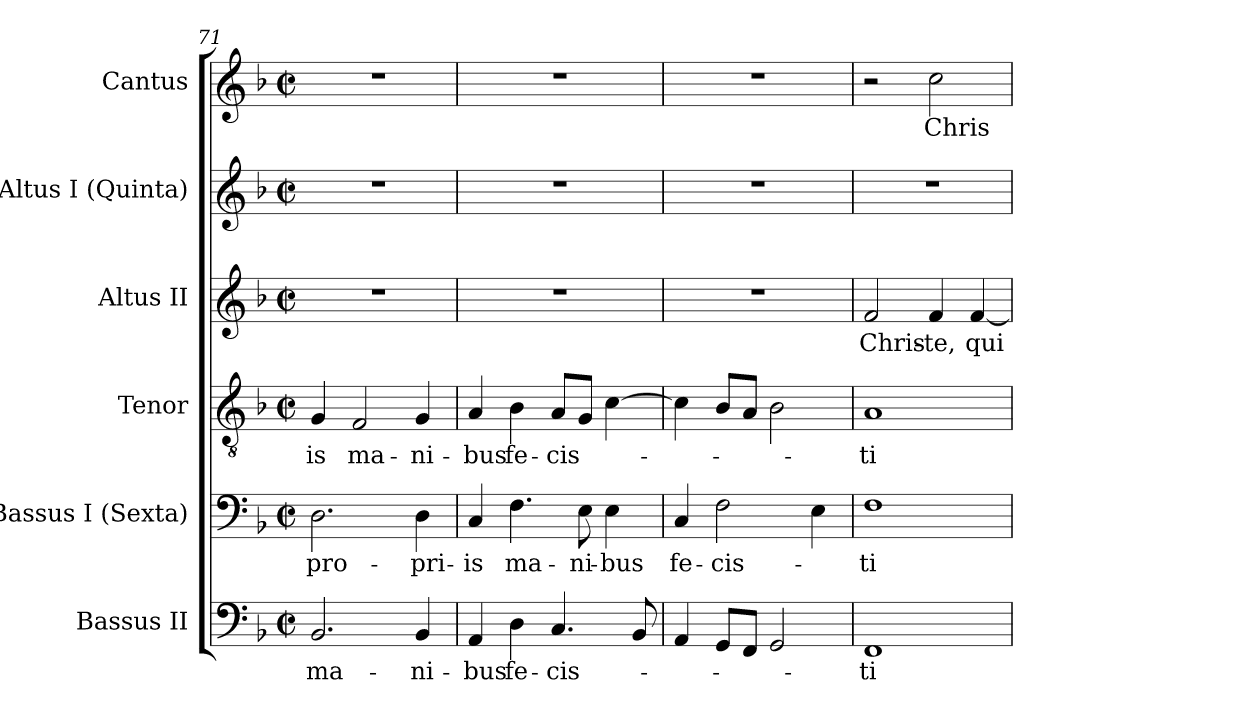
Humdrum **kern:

**kern	**text	**kern	**text	**kern	**text	**kern	**text	**kern	**kern	**text
*part6	*part6	*part5	*part5	*part4	*part4	*part3	*part3	*part2	*part1	*part1
*staff6	*staff6	*staff5	*staff5	*staff4	*staff4	*staff3	*staff3	*staff2	*staff1	*staff1
*I"Bassus II	*	*I"Bassus I (Sexta)	*	*I"Tenor	*	*I"Altus II	*	*I"Altus I (Quinta)	*I"Cantus	*
*I'B.	*	*I'B.	*	*I'T.	*	*I'A.	*	*I'A.	*I'S.	*
*clefF4	*	*clefF4	*	*clefGv2	*	*clefG2	*	*clefG2	*clefG2	*
*	*	*	*	*ITrd7c12	*	*	*	*	*	*
*k[b-]	*	*k[b-]	*	*k[b-]	*	*k[b-]	*	*k[b-]	*k[b-]	*
*F:	*	*F:	*	*F:	*	*F:	*	*F:	*F:	*
*M2/2	*	*M2/2	*	*M2/2	*	*M2/2	*	*M2/2	*M2/2	*
*met(c|)	*	*met(c|)	*	*met(c|)	*	*met(c|)	*	*met(c|)	*met(c|)	*
=71	=71	=71	=71	=71	=71	=71	=71	=71	=71	=71
!	!LO:LY:b:color=#000000	!	!	!	!	!	!	!	!	!
!	!	!	!LO:LY:b:color=#000000	!	!	!	!	!	!	!
!	!	!	!	!	!LO:LY:b:color=#000000	!	!	!	!	!
2.BB-i/	ma-	2.Di\	pro-	4GGi/	-is	1r	.	1r	1r	.
!	!	!	!	!	!LO:LY:b:color=#000000	!	!	!	!	!
.	.	.	.	2FFi/	ma-	.	.	.	.	.
!	!LO:LY:b:color=#000000	!	!	!	!	!	!	!	!	!
!	!	!	!LO:LY:b:color=#000000	!	!	!	!	!	!	!
!	!	!	!	!	!LO:LY:b:color=#000000	!	!	!	!	!
4BB-i/	-ni-	4Di\	-pri-	4GGi/	-ni-	.	.	.	.	.
=72	=72	=72	=72	=72	=72	=72	=72	=72	=72	=72
!	!LO:LY:b:color=#000000	!	!	!	!	!	!	!	!	!
!	!	!	!LO:LY:b:color=#000000	!	!	!	!	!	!	!
!	!	!	!	!	!LO:LY:b:color=#000000	!	!	!	!	!
4AAi/	-bus	4Ci/	-is	4AAi/	-bus	1r	.	1r	1r	.
!	!LO:LY:b:color=#000000	!	!	!	!	!	!	!	!	!
!	!	!	!LO:LY:b:color=#000000	!	!	!	!	!	!	!
!	!	!	!	!	!LO:LY:b:color=#000000	!	!	!	!	!
4Di\	fe-	4.Fi\	ma-	4BB-i\	fe-	.	.	.	.	.
!	!LO:LY:b:color=#000000	!	!	!	!	!	!	!	!	!
!	!	!	!	!	!LO:LY:b:color=#000000	!	!	!	!	!
4.Ci/	-cis-	.	.	8AAi/L	-cis-	.	.	.	.	.
!	!	!	!LO:LY:b:color=#000000	!	!	!	!	!	!	!
.	.	8Ei\	-ni-	8GGi/J	.	.	.	.	.	.
!	!	!	!LO:LY:b:color=#000000	!	!	!	!	!	!	!
.	.	4Ei\	-bus	[>4Ci\	.	.	.	.	.	.
8BB-i/	.	.	.	.	.	.	.	.	.	.
=73	=73	=73	=73	=73	=73	=73	=73	=73	=73	=73
!	!	!	!LO:LY:b:color=#000000	!	!	!	!	!	!	!
4AAi/	.	4Ci/	fe-	4Ci\]	.	1r	.	1r	1r	.
!	!	!	!LO:LY:b:color=#000000	!	!	!	!	!	!	!
8GGi/L	.	2Fi\	-cis-	8BB-i/L	.	.	.	.	.	.
8FFi/J	.	.	.	8AAi/J	.	.	.	.	.	.
2GGi/	.	.	.	2BB-i\	.	.	.	.	.	.
.	.	4Ei\	.	.	.	.	.	.	.	.
!!LO:LB:g=z
=74	=74	=74	=74	=74	=74	=74	=74	=74	=74	=74
!	!LO:LY:b:color=#000000	!	!	!	!	!	!	!	!	!
!	!	!	!LO:LY:b:color=#000000	!	!	!	!	!	!	!
!	!	!	!	!	!LO:LY:b:color=#000000	!	!	!	!	!
!	!	!	!	!	!	!	!LO:LY:b:color=#000000	!	!	!
1FFi	-ti	1Fi	-ti	1AAi	-ti	2fi/	Chris-	1r	2r	.
!	!	!	!	!	!	!	!LO:LY:b:color=#000000	!	!	!
!	!	!	!	!	!	!	!	!	!	!LO:LY:b:color=#000000
.	.	.	.	.	.	4fi/	-te,	.	2cci\	Chris-
!	!	!	!	!	!	!	!LO:LY:b:color=#000000	!	!	!
.	.	.	.	.	.	[<4fi/	qui	.	.	.
=	=	=	=	=	=	=	=	=	=	=
*-	*-	*-	*-	*-	*-	*-	*-	*-	*-	*-
